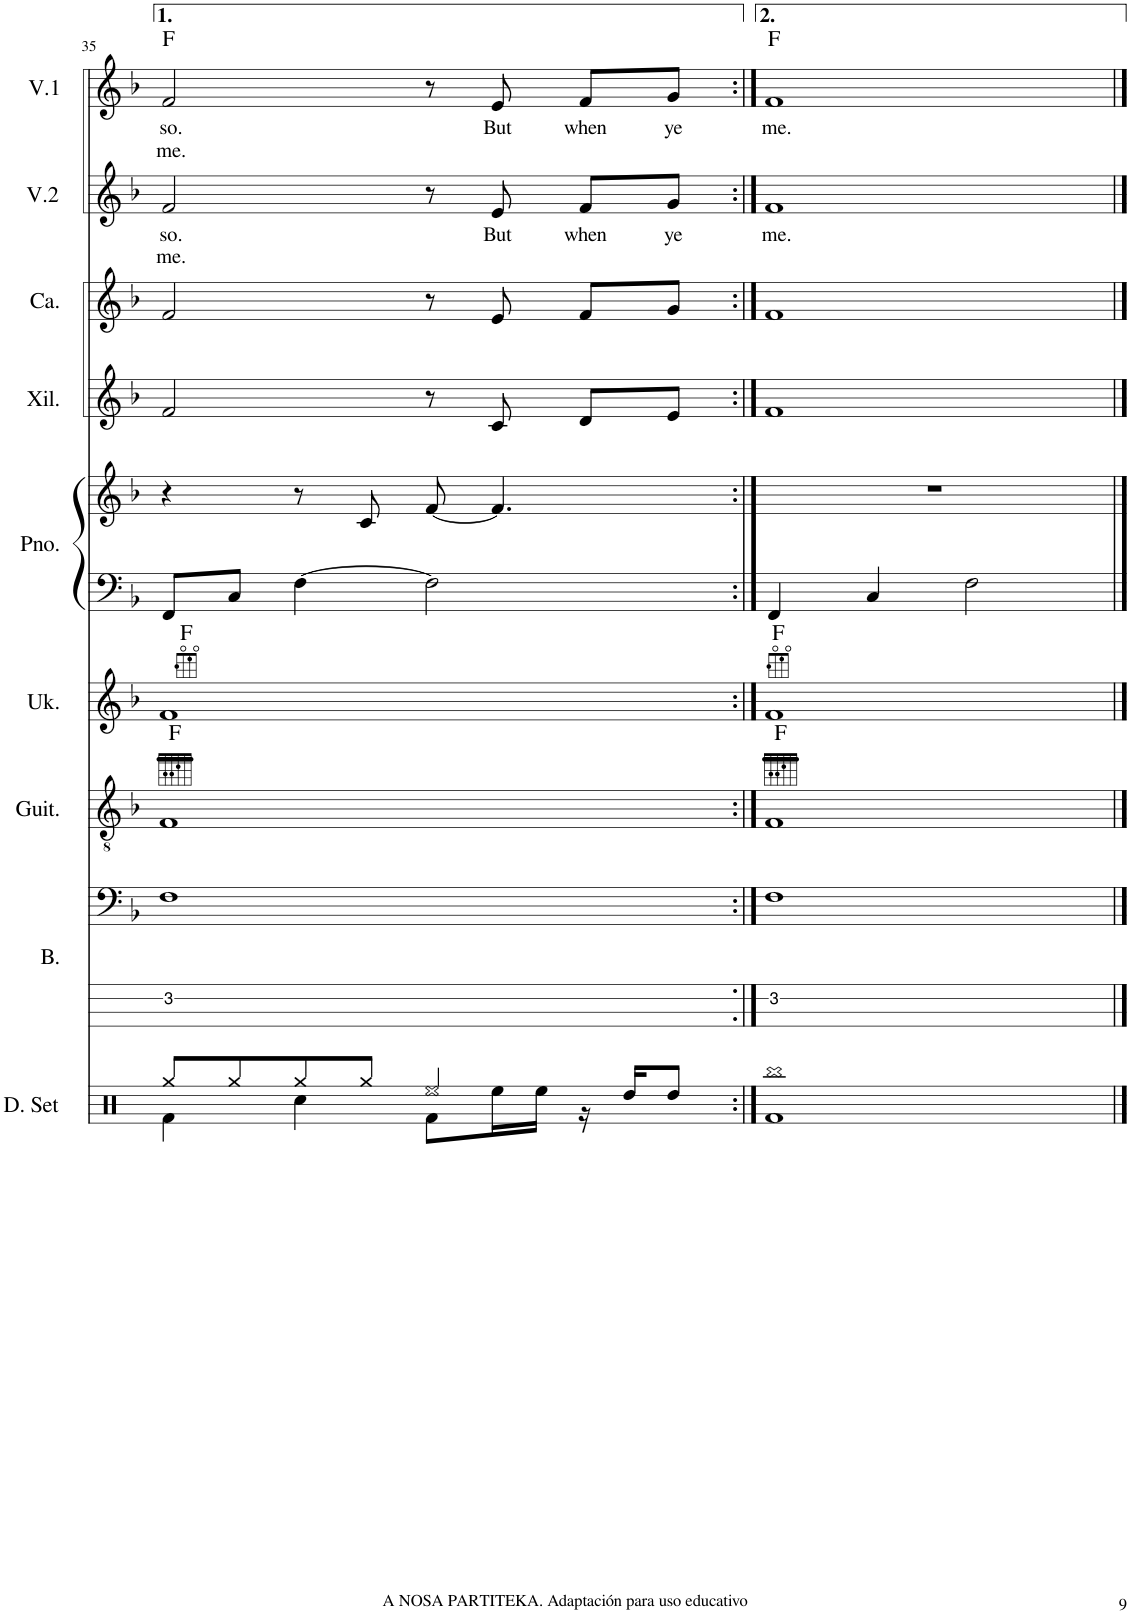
**kern	**kern	**kern	**kern	**harte	**kern	**harte	**kern	**kern	**kern	**kern	**kern	**text	**text	**kern	**text	**text	**harte
*part9	*part8	*part8	*part7	*part7	*part6	*part6	*part5	*part5	*part4	*part3	*part2	*part2	*part2	*part1	*part1	*part1	*part1
*staff11	*staff10	*staff9	*staff8	*	*staff7	*	*staff6	*staff5	*staff4	*staff3	*staff2	*staff2	*staff2	*staff1	*staff1	*staff1	*
*I"Batería	*I"Baixo	*	*I"Guitarra	*	*I"Ukelele	*	*I"Piano	*	*I"Xilófono	*I"Carillón	*I"Voz 2	*	*	*I"Voz 1	*	*	*
*	*I'B.	*	*I'Guit.	*	*I'Uk.	*	*I'Pno.	*	*I'Xil.	*I'Ca.	*I'V.2	*	*	*I'V.1	*	*	*
!!LO:PB:g=z
*clefX	*	*clefF4	*clefGv2	*	*clefG2	*	*clefF4	*clefG2	*clefG2	*clefG2	*clefG2	*	*	*clefG2	*	*	*
*	*Trd7c12	*Trd7c12	*	*	*	*	*	*	*Trd-7c-12	*Trd-14c-24	*	*	*	*	*	*	*
*k[b-e-]	*k[b-]	*k[b-]	*k[b-]	*	*k[b-]	*	*k[b-]	*k[b-]	*k[b-]	*k[b-]	*k[b-]	*	*	*k[b-]	*	*	*
*M4/4	*M4/4	*M4/4	*M4/4	*	*M4/4	*	*M4/4	*M4/4	*M4/4	*M4/4	*M4/4	*	*	*M4/4	*	*	*
=35	=35	=35	=35	=35	=35	=35	=35	=35	=35	=35	=35	=35	=35	=35	=35	=35	=35
*^	*	*	*	*	*	*	*	*	*	*	*	*	*	*	*	*	*
!	!	!	!	!	!	!	!	!	!	!	!	!	!LO:LY:b	!LO:LY:b	!	!LO:LY:b	!LO:LY:b	!
8Rgg/L	4Rf\	1F	1F	1F	F:maj	1f	F:maj	8FF/L	4r	2f/	2f/	2f/	so.	me.	2f/	so.	me.	F:maj
8Rgg/	.	.	.	.	.	.	.	8C/J	.	.	.	.	.	.	.	.	.	.
8Rgg/	4Rcc\	.	.	.	.	.	.	[4F\	8r	.	.	.	.	.	.	.	.	.
8Rgg/J	.	.	.	.	.	.	.	.	8c/	.	.	.	.	.	.	.	.	.
2Ree/	8Rf\L	.	.	.	.	.	.	2F\]	[8f/	8r	8r	8r	.	.	8r	.	.	.
!	!	!	!	!	!	!	!	!	!	!	!	!	!LO:LY:b	!	!	!LO:LY:b	!	!
.	16Ree\L	.	.	.	.	.	.	.	4.f/]	8c/	8e/	8e/	But	.	8e/	But	.	.
.	16Ree\JJ	.	.	.	.	.	.	.	.	.	.	.	.	.	.	.	.	.
!	!	!	!	!	!	!	!	!	!	!	!	!	!LO:LY:b	!	!	!LO:LY:b	!	!
.	16r	.	.	.	.	.	.	.	.	8d/L	8f/L	8f/L	when	.	8f/L	when	.	.
.	16Rdd/KL	.	.	.	.	.	.	.	.	.	.	.	.	.	.	.	.	.
!	!	!	!	!	!	!	!	!	!	!	!	!	!LO:LY:b	!	!	!LO:LY:b	!	!
.	8Rdd/J	.	.	.	.	.	.	.	.	8e/J	8g/J	8g/J	ye	.	8g/J	ye	.	.
=36:|!	=36:|!	=36:|!	=36:|!	=36:|!	=36:|!	=36:|!	=36:|!	=36:|!	=36:|!	=36:|!	=36:|!	=36:|!	=36:|!	=36:|!	=36:|!	=36:|!	=36:|!	=36:|!
!	!	!	!	!	!	!	!	!	!	!	!	!	!LO:LY:b	!	!	!LO:LY:b	!	!
1Rbb	1Rf	1F	1F	1F	F:maj	1f	F:maj	4FF/	1r	1f	1f	1f	me.	.	1f	me.	.	F:maj
.	.	.	.	.	.	.	.	4C/	.	.	.	.	.	.	.	.	.	.
.	.	.	.	.	.	.	.	2F\	.	.	.	.	.	.	.	.	.	.
*v	*v	*	*	*	*	*	*	*	*	*	*	*	*	*	*	*	*	*
==	==	==	==	==	==	==	==	==	==	==	==	==	==	==	==	==	==
*-	*-	*-	*-	*-	*-	*-	*-	*-	*-	*-	*-	*-	*-	*-	*-	*-	*-
